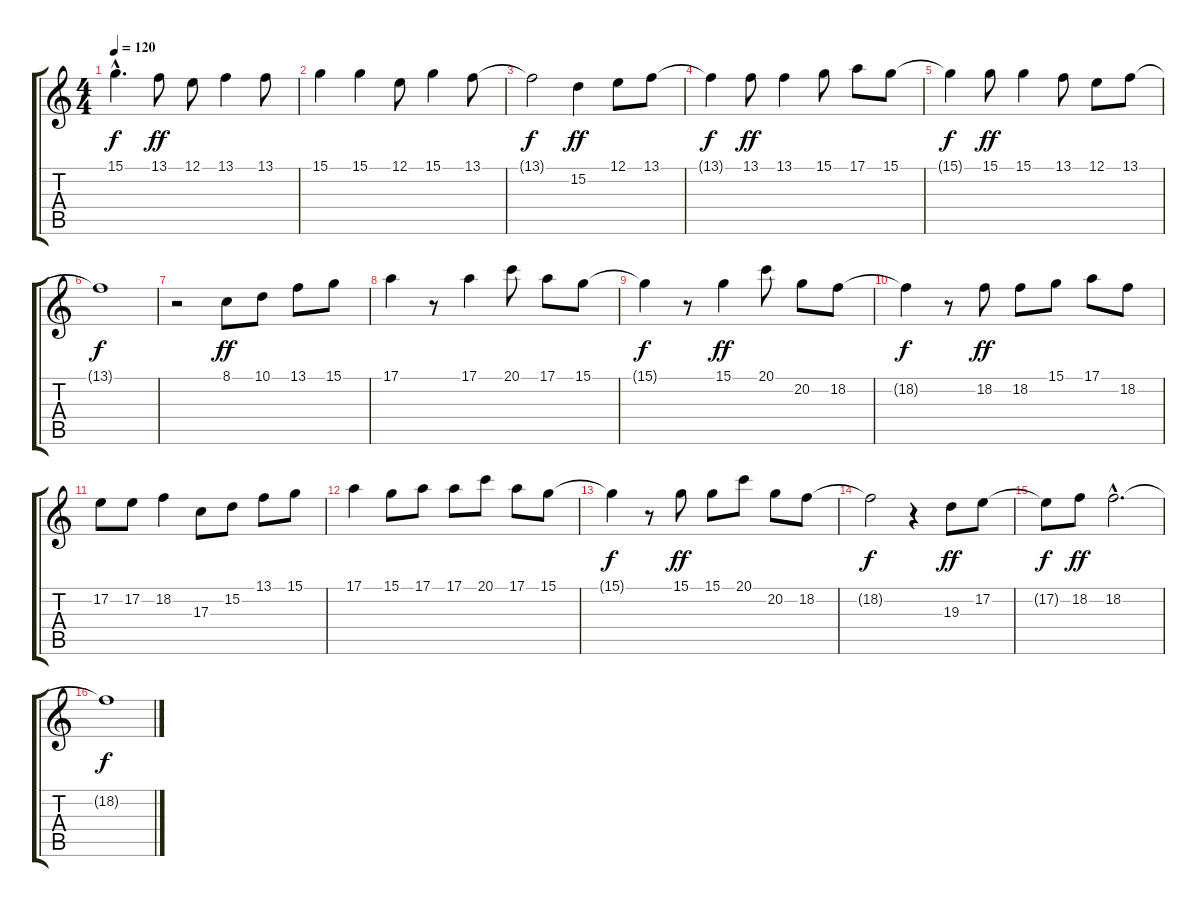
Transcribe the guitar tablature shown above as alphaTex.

\track "" {instrument acousticgrandpiano}
\staff {score tabs}
\tuning (E4 B3 G3 D3 A2 E2) {hide}
\ts (4 4)
\tempo 120
\clef g2
\ks c
15.1{hac t}.4{d dy f} 13.1.8{dy ff} 12.1.8 13.1.4 13.1.8 |
15.1.4 15.1.4 12.1.8 15.1.4 13.1.8 |
13.1{t}.2{dy f} 15.2.4{dy ff} 12.1.8 13.1.8 |
13.1{t}.4{dy f} 13.1.8{dy ff} 13.1.4 15.1.8 17.1.8 15.1.8 |
15.1{t}.4{dy f} 15.1.8{dy ff} 15.1.4 13.1.8 12.1.8 13.1.8 |
13.1{t}.1{dy f} |
r.2 8.1.8{dy ff} 10.1.8 13.1.8 15.1.8 |
17.1.4 r.8 17.1.4 20.1.8 17.1.8 15.1.8 |
15.1{t}.4{dy f} r.8 15.1.4{dy ff} 20.1.8 20.2.8 18.2.8 |
18.2{t}.4{dy f} r.8 18.2.8{dy ff} 18.2.8 15.1.8 17.1.8 18.2.8 |
17.2.8 17.2.8 18.2.4 17.3.8 15.2.8 13.1.8 15.1.8 |
17.1.4 15.1.8 17.1.8 17.1.8 20.1.8 17.1.8 15.1.8 |
15.1{t}.4{dy f} r.8 15.1.8{dy ff} 15.1.8 20.1.8 20.2.8 18.2.8 |
18.2{t}.2{dy f} r.4 19.3.8{dy ff} 17.2.8 |
17.2{t}.8{dy f} 18.2.8{dy ff} 18.2{hac}.2{d} |
18.2{t}.1{dy f}
